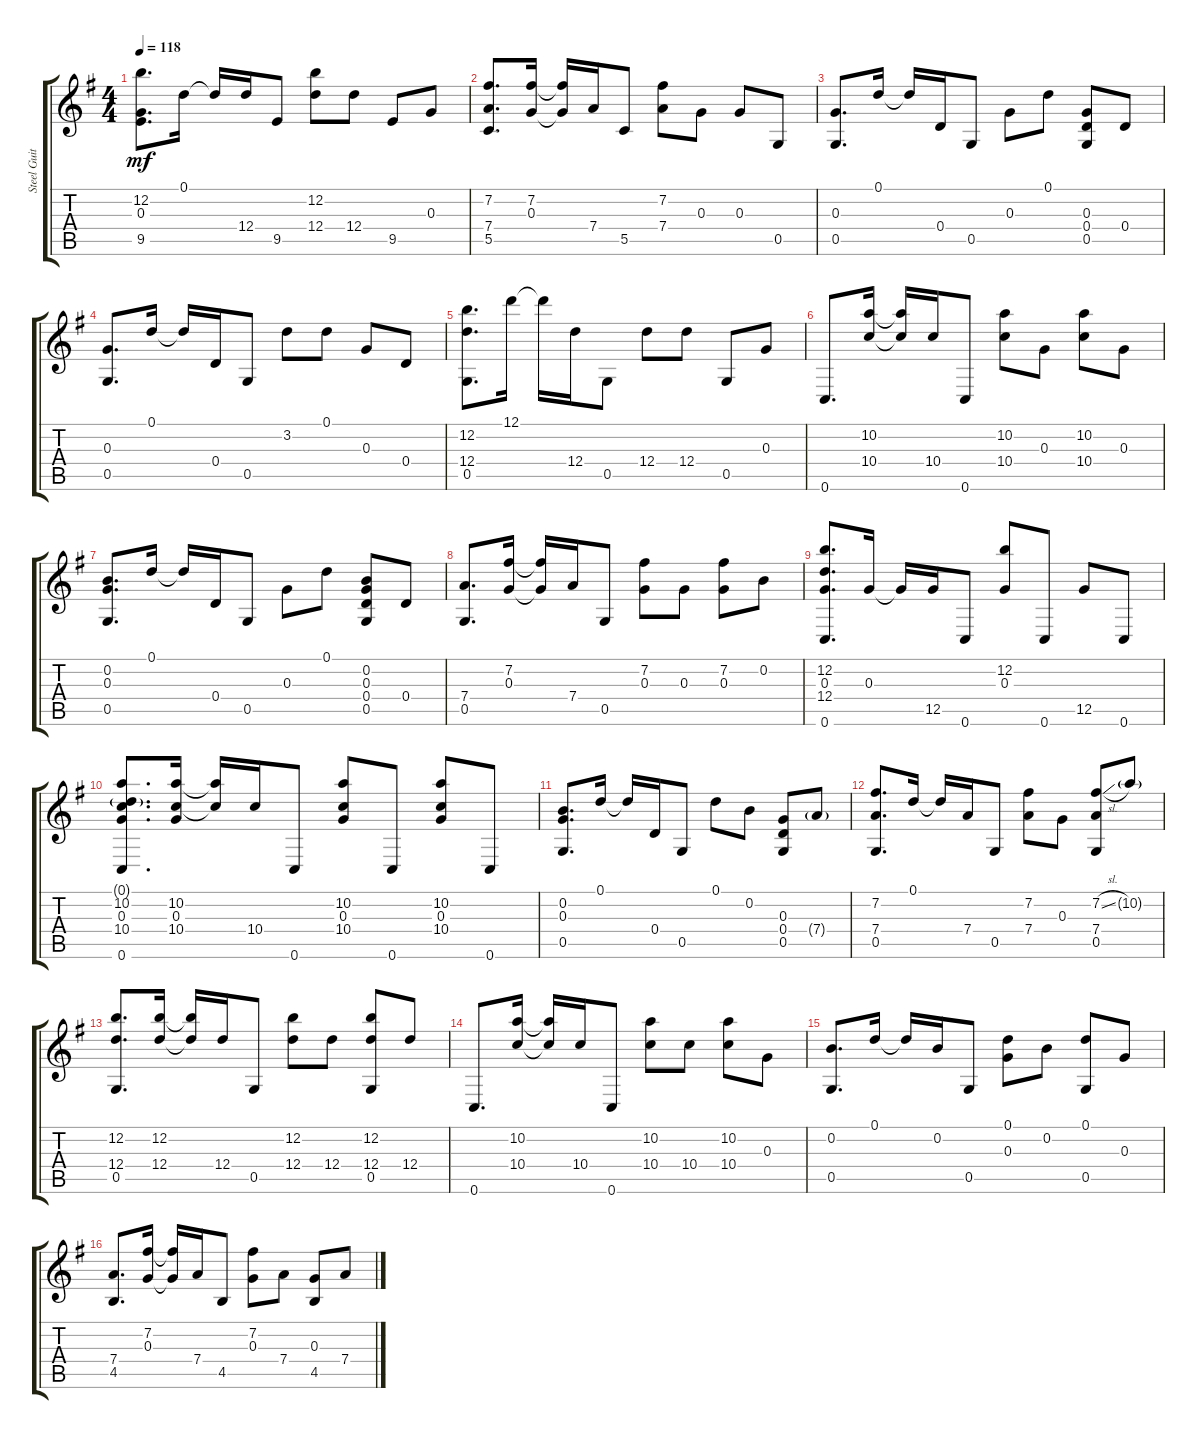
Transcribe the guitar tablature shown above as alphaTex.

\track ("Steel Guitar" "Steel Guit") {instrument acousticguitarsteel}
\staff {score tabs}
\tuning (D4 B3 G3 D3 G2 C2) {hide}
\ts (4 4)
\tempo 118
\clef g2
\ks g
(12.2 0.3 9.5).8{d dy mf instrument acousticguitarsteel} 0.1.16 0.1{t}.16 12.4.16 9.5.8 (12.2 12.4).8 12.4.8 9.5.8 0.3.8 |
(7.2 7.4 5.5).8{d} (7.2 0.3).16 (7.2{t} 0.3{t}).16 7.4.16 5.5.8 (7.2 7.4).8 0.3.8 0.3.8 0.5.8 |
(0.3 0.5).8{d} 0.1.16 0.1{t}.16 0.4.16 0.5.8 0.3.8 0.1.8 (0.3 0.4 0.5).8 0.4.8 |
(0.3 0.5).8{d} 0.1.16 0.1{t}.16 0.4.16 0.5.8 3.2.8 0.1.8 0.3.8 0.4.8 |
(12.2 12.4 0.5).8{d} 12.1.16 12.1{t}.16 12.4.16 0.5.8 12.4.8 12.4.8 0.5.8 0.3.8 |
0.6.8{d} (10.2 10.4).16 (10.2{t} 10.4{t}).16 10.4.16 0.6.8 (10.2 10.4).8 0.3.8 (10.2 10.4).8 0.3.8 |
(0.2 0.3 0.5).8{d} 0.1.16 0.1{t}.16 0.4.16 0.5.8 0.3.8 0.1.8 (0.2 0.3 0.4 0.5).8 0.4.8 |
(7.4 0.5).8{d} (7.2 0.3).16 (7.2{t} 0.3{t}).16 7.4.16 0.5.8 (7.2 0.3).8 0.3.8 (7.2 0.3).8 0.2.8 |
(12.2 0.3 12.4 0.6).8{d} 0.3.16 0.3{t}.16 12.5.16 0.6.8 (12.2 0.3).8 0.6.8 12.5.8 0.6.8 |
(0.1{g} 10.2 0.3 10.4 0.6).8{d} (10.2 0.3 10.4).16 (10.2{t} 10.4{t}).16 10.4.16 0.6.8 (10.2 0.3 10.4).8 0.6.8 (10.2 0.3 10.4).8 0.6.8 |
(0.2 0.3 0.5).8{d} 0.1.16 0.1{t}.16 0.4.16 0.5.8 0.1.8 0.2.8 (0.3 0.4 0.5).8 7.4{g}.8 |
(7.2 7.4 0.5).8{d} 0.1.16 0.1{t}.16 7.4.16 0.5.8 (7.2 7.4).8 0.3.8 (7.2{sl} 7.4 0.5).8 10.2{g}.8 |
(12.2 12.4 0.5).8{d} (12.2 12.4).16 (12.2{t} 12.4{t}).16 12.4.16 0.5.8 (12.2 12.4).8 12.4.8 (12.2 12.4 0.5).8 12.4.8 |
0.6.8{d} (10.2 10.4).16 (10.2{t} 10.4{t}).16 10.4.16 0.6.8 (10.2 10.4).8 10.4.8 (10.2 10.4).8 0.3.8 |
(0.2 0.5).8{d} 0.1.16 0.1{t}.16 0.2.16 0.5.8 (0.1 0.3).8 0.2.8 (0.1 0.5).8 0.3.8 |
(7.4 4.5).8{d} (7.2 0.3).16 (7.2{t} 0.3{t}).16 7.4.16 4.5.8 (7.2 0.3).8 7.4.8 (0.3 4.5).8 7.4.8
